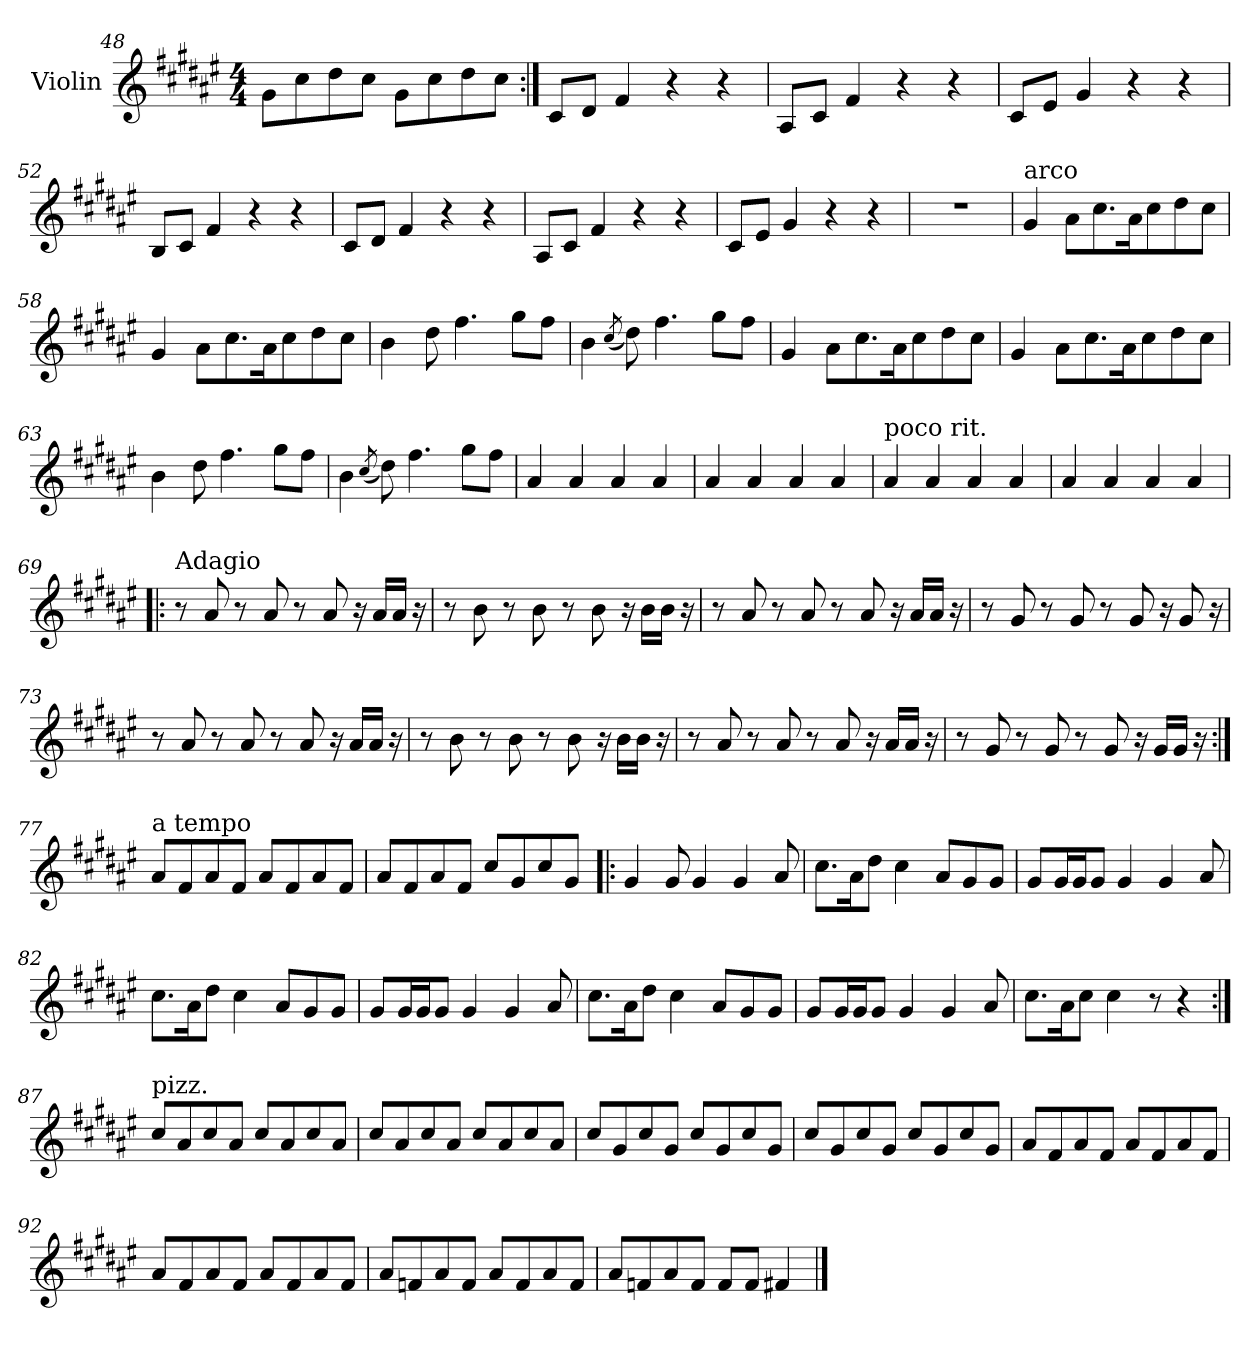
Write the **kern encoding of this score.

**kern
*part1
*staff1
*I"Violin
*I'Vln.
*clefG2
*k[f#c#g#d#a#e#]
*F#:
*M4/4
=48
8g#\L
8cc#\
8dd#\
8cc#\J
8g#\L
8cc#\
8dd#\
8cc#\J
=49:|!
8c#/L
8d#/J
4f#/
4r
4r
!!LO:PB:g=z
=50
8A#/L
8c#/J
4f#/
4r
4r
=51
8c#/L
8e#/J
4g#/
4r
4r
=52
8B/L
8c#/J
4f#/
4r
4r
=53
8c#/L
8d#/J
4f#/
4r
4r
=54
8A#/L
8c#/J
4f#/
4r
4r
=55
8c#/L
8e#/J
4g#/
4r
4r
=56
1r
!!LO:LB:g=z
=57
!LO:TX:a:t=arco
4g#/
8a#\L
8.cc#\
16a#\K
8cc#\
8dd#\
8cc#\J
=58
4g#/
8a#\L
8.cc#\
16a#\K
8cc#\
8dd#\
8cc#\J
=59
4b\
8dd#\
4.ff#\
8gg#\L
8ff#\J
=60
4b\
(8qcc#/
8dd#\)
4.ff#\
8gg#\L
8ff#\J
=61
4g#/
8a#\L
8.cc#\
16a#\K
8cc#\
8dd#\
8cc#\J
!!LO:LB:g=z
=62
4g#/
8a#\L
8.cc#\
16a#\K
8cc#\
8dd#\
8cc#\J
=63
4b\
8dd#\
4.ff#\
8gg#\L
8ff#\J
=64
4b\
(8qcc#/
8dd#\)
4.ff#\
8gg#\L
8ff#\J
=65
4a#/
4a#/
4a#/
4a#/
=66
4a#/
4a#/
4a#/
4a#/
=67
!LO:TX:a:t=poco rit.
4a#/
4a#/
4a#/
4a#/
=68
4a#/
4a#/
4a#/
4a#/
!!LO:LB:g=z
=69!|:
!LO:TX:a:t=Adagio
8r
8a#/
8r
8a#/
8r
8a#/
16r
16a#/LL
16a#/JJ
16r
=70
8r
8b\
8r
8b\
8r
8b\
16r
16b\LL
16b\JJ
16r
=71
8r
8a#/
8r
8a#/
8r
8a#/
16r
16a#/LL
16a#/JJ
16r
!!LO:LB:g=z
=72
8r
8g#/
8r
8g#/
8r
8g#/
16r
8g#/
16r
=73
8r
8a#/
8r
8a#/
8r
8a#/
16r
16a#/LL
16a#/JJ
16r
=74
8r
8b\
8r
8b\
8r
8b\
16r
16b\LL
16b\JJ
16r
!!LO:LB:g=z
=75
8r
8a#/
8r
8a#/
8r
8a#/
16r
16a#/LL
16a#/JJ
16r
=76
8r
8g#/
8r
8g#/
8r
8g#/
16r
16g#/LL
16g#/JJ
16r
=77:|!
!LO:TX:a:t=a tempo
8a#/L
8f#/
8a#/
8f#/J
8a#/L
8f#/
8a#/
8f#/J
=78
8a#/L
8f#/
8a#/
8f#/J
8cc#/L
8g#/
8cc#/
8g#/J
!!LO:LB:g=z
=79!|:
4g#/
8g#/
4g#/
4g#/
8a#/
=80
8.cc#\L
16a#\K
8dd#\J
4cc#\
8a#/L
8g#/
8g#/J
=81
8g#/L
16g#/L
16g#/J
8g#/J
4g#/
4g#/
8a#/
=82
8.cc#\L
16a#\K
8dd#\J
4cc#\
8a#/L
8g#/
8g#/J
=83
8g#/L
16g#/L
16g#/J
8g#/J
4g#/
4g#/
8a#/
!!LO:LB:g=z
=84
8.cc#\L
16a#\K
8dd#\J
4cc#\
8a#/L
8g#/
8g#/J
=85
8g#/L
16g#/L
16g#/J
8g#/J
4g#/
4g#/
8a#/
=86
8.cc#\L
16a#\K
8cc#\J
4cc#\
8r
4r
=87:|!
!LO:TX:a:t=pizz.
8cc#/L
8a#/
8cc#/
8a#/J
8cc#/L
8a#/
8cc#/
8a#/J
!!LO:LB:g=z
=88
8cc#/L
8a#/
8cc#/
8a#/J
8cc#/L
8a#/
8cc#/
8a#/J
=89
8cc#/L
8g#/
8cc#/
8g#/J
8cc#/L
8g#/
8cc#/
8g#/J
=90
8cc#/L
8g#/
8cc#/
8g#/J
8cc#/L
8g#/
8cc#/
8g#/J
=91
8a#/L
8f#/
8a#/
8f#/J
8a#/L
8f#/
8a#/
8f#/J
!!LO:LB:g=z
=92
8a#/L
8f#/
8a#/
8f#/J
8a#/L
8f#/
8a#/
8f#/J
=93
8a#/L
8fn/
8a#/
8f/J
8a#/L
8f/
8a#/
8f/J
=94
8a#/L
8fn/
8a#/
8f/J
8f/L
8f/J
4f#X/
==
*-
